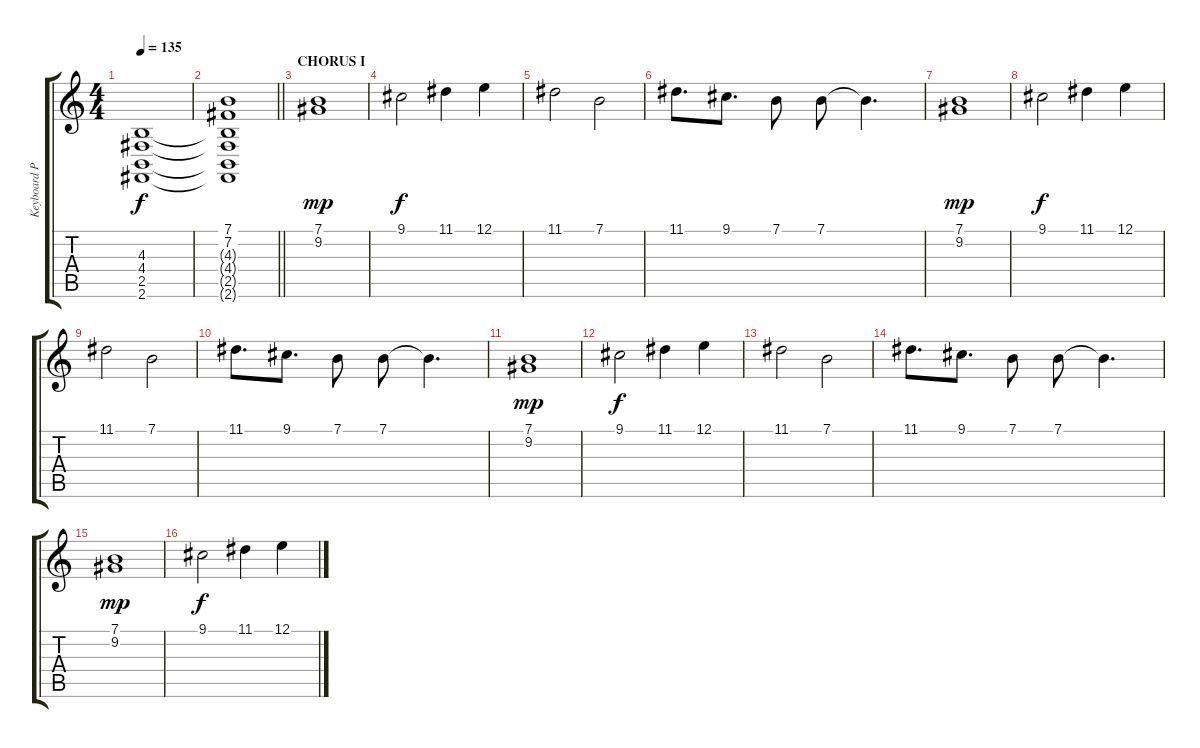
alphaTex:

\track ("Keyboard Pad" "Keyboard P") {instrument pad2warm}
\staff {score tabs}
\tuning (E4 B3 G3 D3 A2 E2) {hide}
\ts (4 4)
\tempo 135
\clef g2
\ks c
(4.3 4.4 2.5 2.6).1{dy f} |
\barLineRight lightlight
(7.1 7.2 4.3{t} 4.4{t} 2.5{t} 2.6{t}).1 |
\section ("" "CHORUS I")
(7.1 9.2).1{dy mp} |
9.1.2{dy f} 11.1.4 12.1.4 |
11.1.2 7.1.2 |
11.1.8{d} 9.1.8{d} 7.1.8 7.1.8 7.1{t}.4{d} |
(7.1 9.2).1{dy mp} |
9.1.2{dy f} 11.1.4 12.1.4 |
11.1.2 7.1.2 |
11.1.8{d} 9.1.8{d} 7.1.8 7.1.8 7.1{t}.4{d} |
(7.1 9.2).1{dy mp} |
9.1.2{dy f} 11.1.4 12.1.4 |
11.1.2 7.1.2 |
11.1.8{d} 9.1.8{d} 7.1.8 7.1.8 7.1{t}.4{d} |
(7.1 9.2).1{dy mp} |
9.1.2{dy f} 11.1.4 12.1.4
